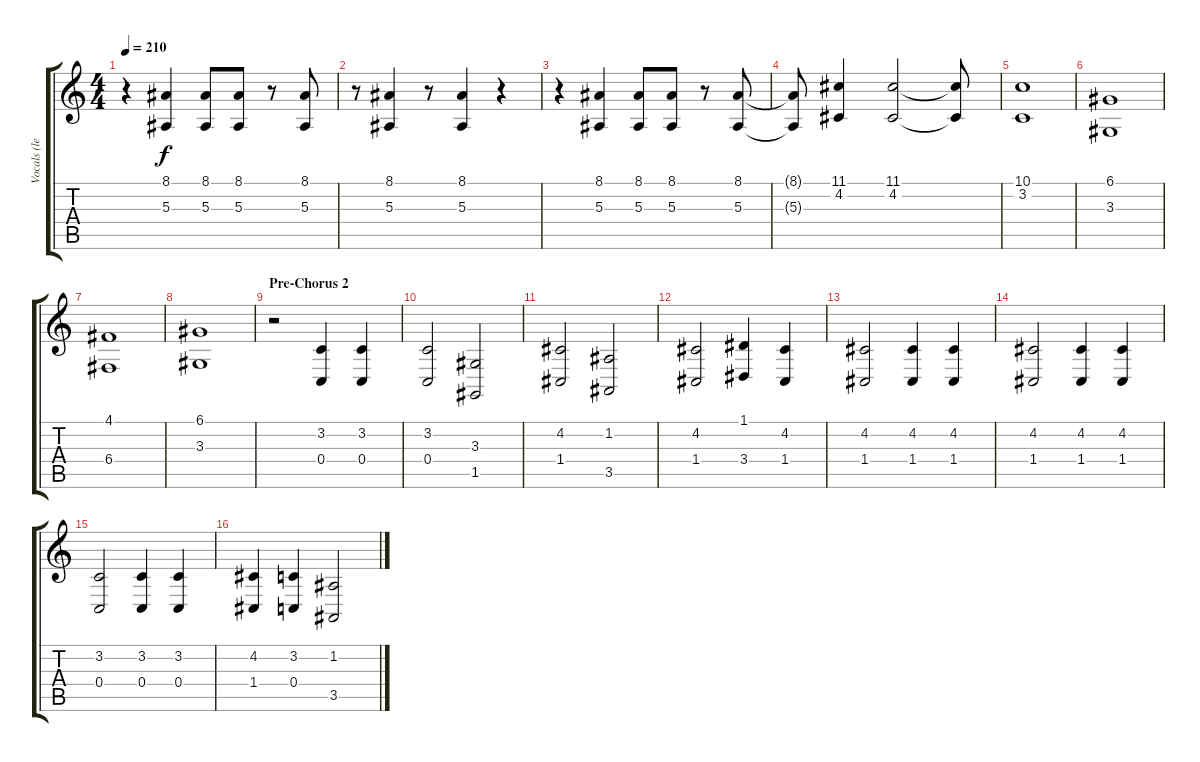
\track ("Vocals (lead)" "Vocals (le") {instrument stringensemble1}
\staff {score tabs}
\tuning (D4 A3 F3 C3 G2 C2) {hide}
\ts (4 4)
\tempo 210
\clef g2
\ks c
r.4{dy f} (8.1 5.3).4 (8.1 5.3).8 (8.1 5.3).8 r.8 (8.1 5.3).8 |
r.8 (8.1 5.3).4 r.8 (8.1 5.3).4 r.4 |
r.4 (8.1 5.3).4 (8.1 5.3).8 (8.1 5.3).8 r.8 (8.1 5.3).8 |
(8.1{t} 5.3{t}).8 (11.1 4.2).4 (11.1 4.2).2 (11.1{t} 4.2{t}).8 |
(10.1 3.2).1 |
(6.1 3.3).1 |
(4.1 6.4).1 |
(6.1 3.3).1 |
\section ("" "Pre-Chorus 2")
r.2 (3.2 0.4).4 (3.2 0.4).4 |
(3.2 0.4).2 (3.3 1.5).2 |
(4.2 1.4).2 (1.2 3.5).2 |
(4.2 1.4).2 (1.1 3.4).4 (4.2 1.4).4 |
(4.2 1.4).2 (4.2 1.4).4 (4.2 1.4).4 |
(4.2 1.4).2 (4.2 1.4).4 (4.2 1.4).4 |
(3.2 0.4).2 (3.2 0.4).4 (3.2 0.4).4 |
(4.2 1.4).4 (3.2 0.4).4 (1.2 3.5).2
